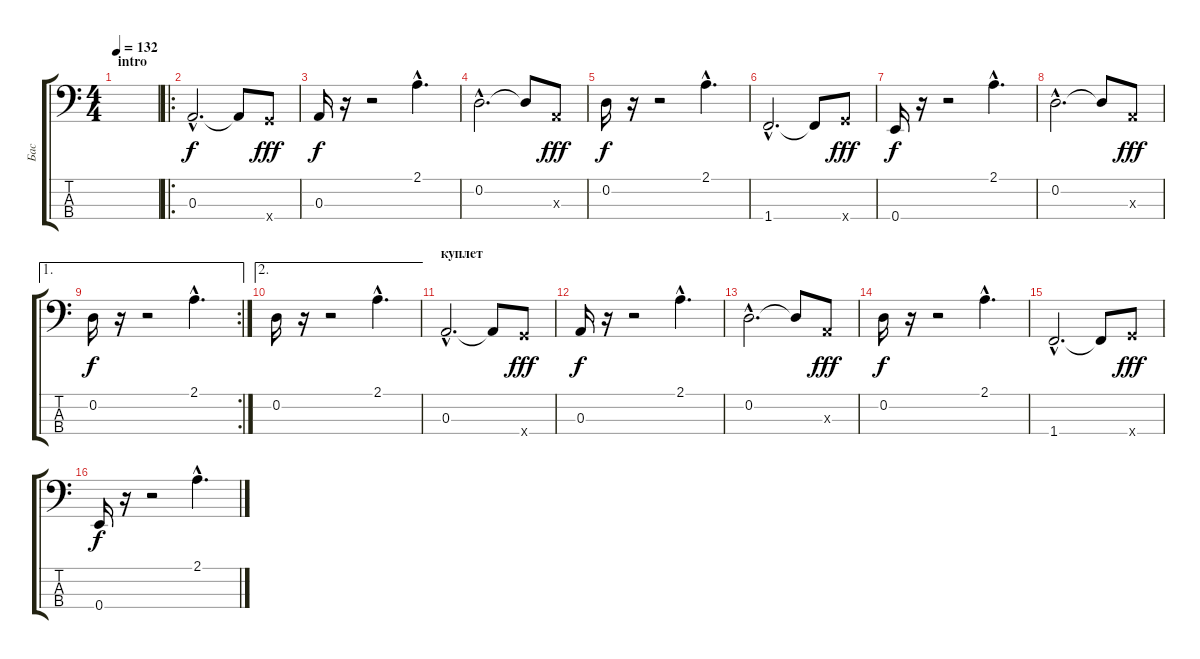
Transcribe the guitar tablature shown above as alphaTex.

\track ("Бас" "Бас") {instrument electricbassfinger}
\staff {score tabs}
\tuning (G2 D2 A1 E1) {hide}
\ts (4 4)
\section ("" "intro")
\tempo 132
\clef f4
\ks c
|
\ro
0.3{hac}.2{d} 0.3{t}.8 3.4{x}.8{dy fff} |
0.3.16{dy f} r.16 r.2 2.1{hac}.4{d} |
0.2{hac}.2{d} 0.2{t}.8 0.3{x}.8{dy fff} |
0.2.16{dy f} r.16 r.2 2.1{hac}.4{d} |
1.4{hac}.2{d} 1.4{t}.8 3.4{x}.8{dy fff} |
0.4.16{dy f} r.16 r.2 2.1{hac}.4{d} |
0.2{hac}.2{d} 0.2{t}.8 0.3{x}.8{dy fff} |
\ae 1
\rc 2
0.2.16{dy f} r.16 r.2 2.1{hac}.4{d} |
\ae 2
0.2.16 r.16 r.2 2.1{hac}.4{d} |
\section ("" "куплет")
0.3{hac}.2{d} 0.3{t}.8 3.4{x}.8{dy fff} |
0.3.16{dy f} r.16 r.2 2.1{hac}.4{d} |
0.2{hac}.2{d} 0.2{t}.8 0.3{x}.8{dy fff} |
0.2.16{dy f} r.16 r.2 2.1{hac}.4{d} |
1.4{hac}.2{d} 1.4{t}.8 3.4{x}.8{dy fff} |
0.4.16{dy f} r.16 r.2 2.1{hac}.4{d}
